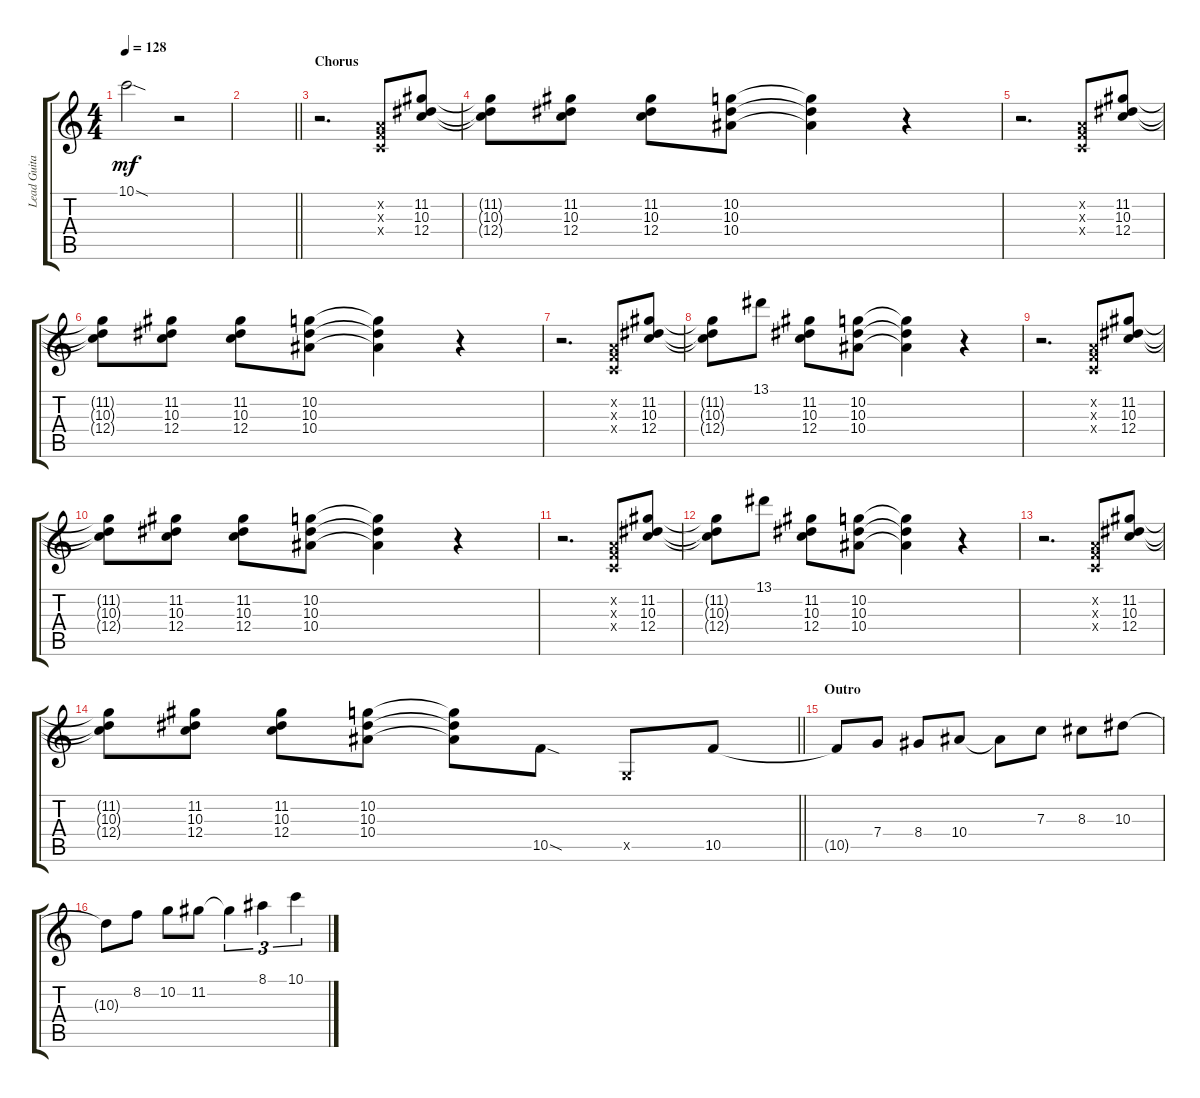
\track ("Lead Guitar 1" "Lead Guita") {instrument distortionguitar}
\staff {score tabs}
\tuning (D4 A3 F3 C3 G2 C2) {hide}
\ts (4 4)
\tempo 128
\clef g2
\ks c
10.1{sod t}.2{dy mf} r.2 |
\barLineRight lightlight
|
\section ("" "Chorus")
r.2{d} (0.2{x} 0.3{x} 0.4{x}).8 (11.2 10.3 12.4).8 |
(11.2{t} 10.3{t} 12.4{t}).8 (11.2 10.3 12.4).8 (11.2 10.3 12.4).8 (10.2 10.3 10.4).8 (10.2{t} 10.3{t} 10.4{t}).4 r.4 |
r.2{d} (0.2{x} 0.3{x} 0.4{x}).8 (11.2 10.3 12.4).8 |
(11.2{t} 10.3{t} 12.4{t}).8 (11.2 10.3 12.4).8 (11.2 10.3 12.4).8 (10.2 10.3 10.4).8 (10.2{t} 10.3{t} 10.4{t}).4 r.4 |
r.2{d} (0.2{x} 0.3{x} 0.4{x}).8 (11.2 10.3 12.4).8 |
(11.2{t} 10.3{t} 12.4{t}).8 13.1.8 (11.2 10.3 12.4).8 (10.2 10.3 10.4).8 (10.2{t} 10.3{t} 10.4{t}).4 r.4 |
r.2{d} (0.2{x} 0.3{x} 0.4{x}).8 (11.2 10.3 12.4).8 |
(11.2{t} 10.3{t} 12.4{t}).8 (11.2 10.3 12.4).8 (11.2 10.3 12.4).8 (10.2 10.3 10.4).8 (10.2{t} 10.3{t} 10.4{t}).4 r.4 |
r.2{d} (0.2{x} 0.3{x} 0.4{x}).8 (11.2 10.3 12.4).8 |
(11.2{t} 10.3{t} 12.4{t}).8 13.1.8 (11.2 10.3 12.4).8 (10.2 10.3 10.4).8 (10.2{t} 10.3{t} 10.4{t}).4 r.4 |
r.2{d} (0.2{x} 0.3{x} 0.4{x}).8 (11.2 10.3 12.4).8 |
\barLineRight lightlight
(11.2{t} 10.3{t} 12.4{t}).8 (11.2 10.3 12.4).8 (11.2 10.3 12.4).8 (10.2 10.3 10.4).8 (10.2{t} 10.3{t} 10.4{t}).8 10.5{sod}.8 0.5{x}.8 10.5.8 |
\section ("" "Outro")
10.5{t}.8 7.4.8 8.4.8 10.4.8 10.4{t}.8 7.3.8 8.3.8 10.3.8 |
10.3{t}.8 8.2.8 10.2.8 11.2.8 11.2{t}.4{tu (3 2)} 8.1.4{tu (3 2)} 10.1.4{tu (3 2)}
